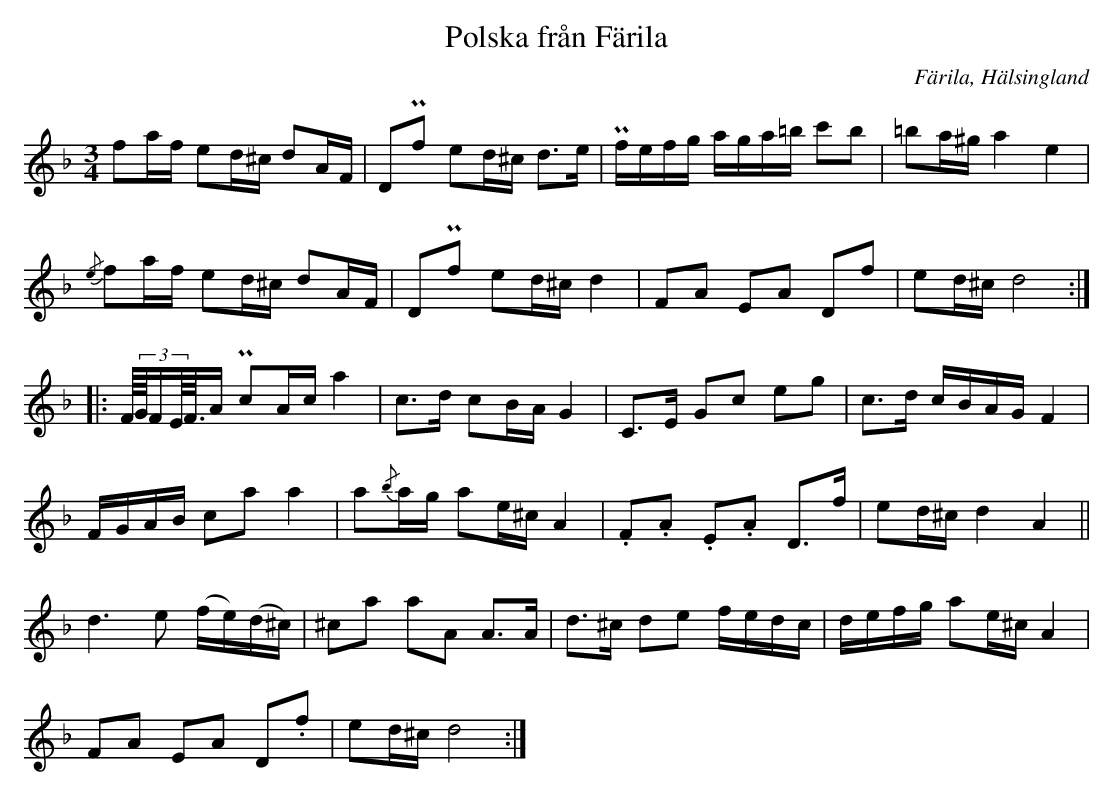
X:1
T: Polska från Färila
O: Färila, Hälsingland
M: 3/4
L: 1/16
K: Dm
f2af e2d^c d2AF | D2Pf2 e2d^c d2>e2 | Pfefg aga=b c'2b2 | =b2a^g a4 e4 |
{/e}f2af e2d^c d2AF | D2Pf2 e2d^c d4 | F2A2 E2A2 D2f2 | e2d^c d8 ::
F//(3G//FE//F//>A2 Pc2Ac a4 | c2>d2 c2BA G4 | C2>E2 G2c2 e2g2 | c2>d2 cBAG F4 |
FGAB c2a2 a4 | a2{/b}ag a2e^c A4 | .F2.A2 .E2.A2 D2>f2 | e2d^c d4 A4 ||
d6e2 (fe)(d^c) | ^c2a2 a2A2 A2>A2 | d2>^c2 d2e2 fedc | defg a2e^c A4 |
F2A2 E2A2 D2.f2 | e2d^c d8 :|
